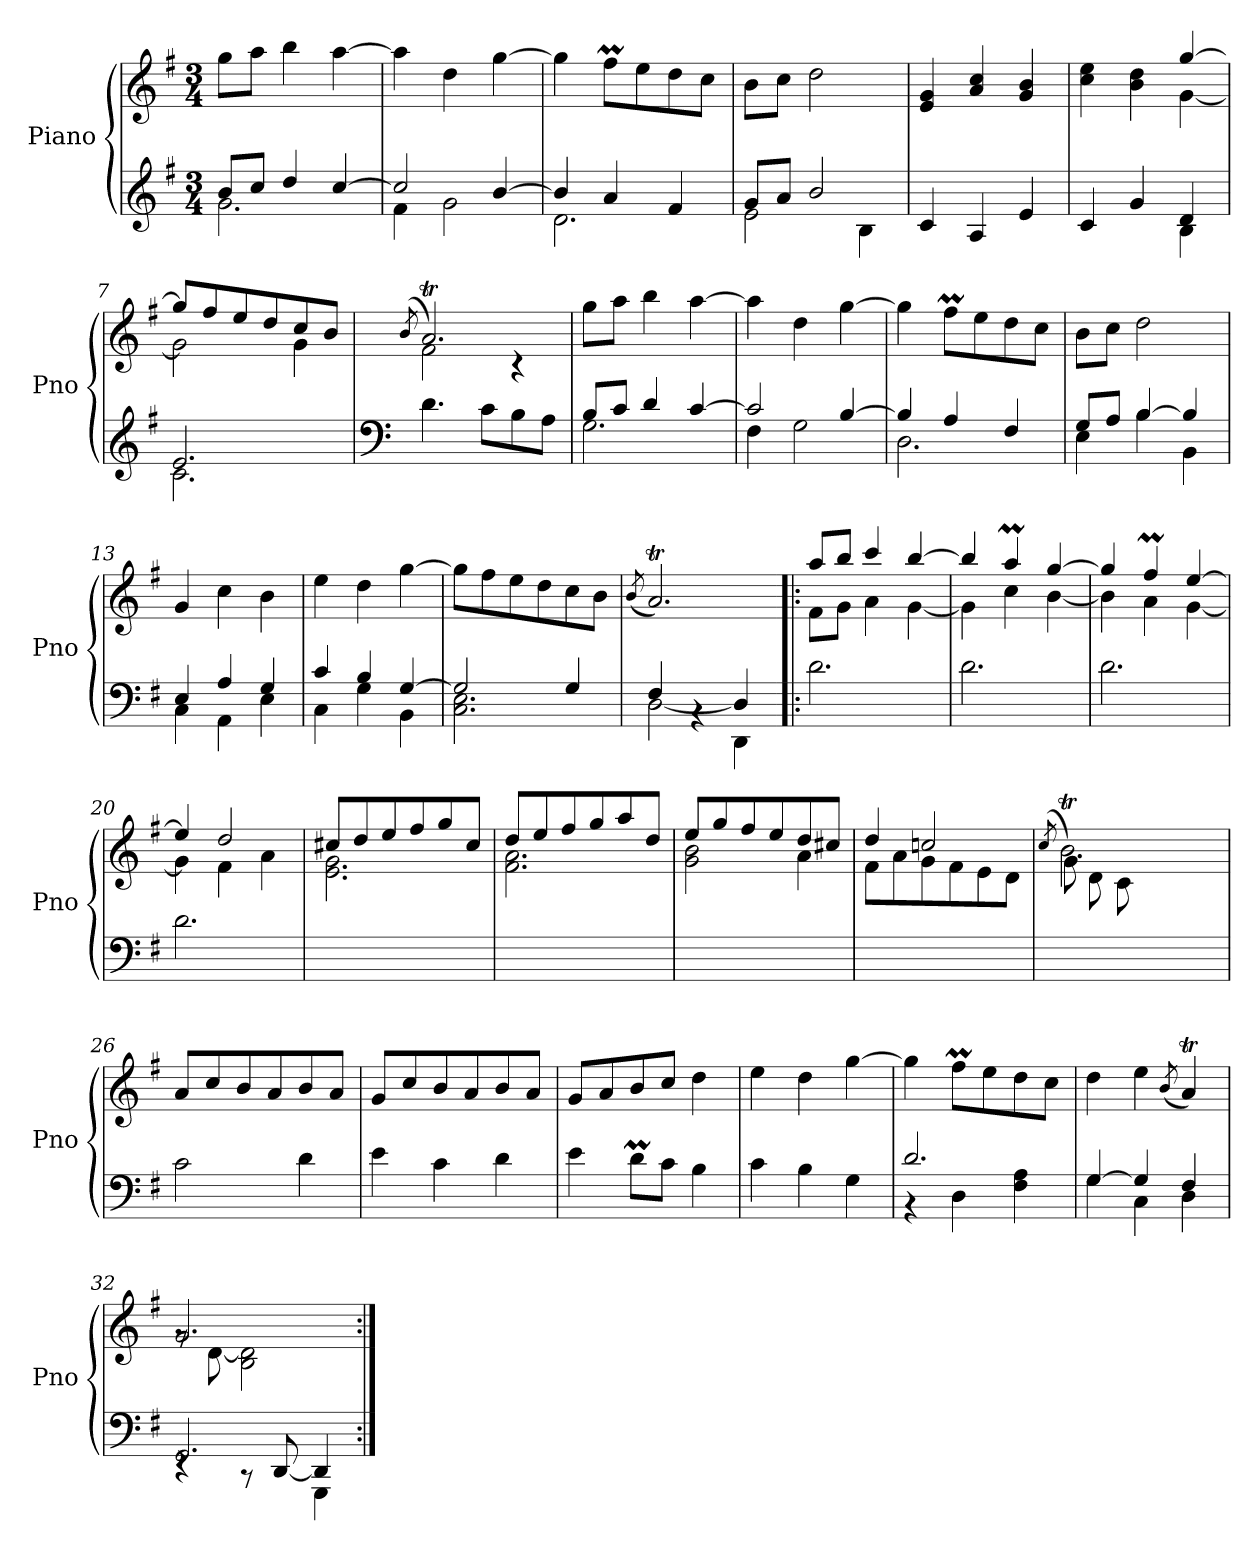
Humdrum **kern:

**kern	**kern
*part1	*part1
*staff2	*staff1
*I"Piano	*
*I'Pno	*
*clefG2	*clefG2
*k[f#]	*k[f#]
*M3/4	*M3/4
*MM120	*MM120
=1	=1
*^	*
8b/L	2.g\	8gg\L
8cc/J	.	8aa\J
4dd/	.	4bb\
[4cc/	.	[4aa\
=2	=2	=2
2cc/]	4f#\	4aa\]
.	2g\	4dd\
[4b/	.	[4gg\
=3	=3	=3
4b/]	2.d\	4gg\]
4a/	.	8ff#m\L
.	.	8ee\
4f#/	.	8dd\
.	.	8cc\J
=4	=4	=4
8g/L	2e\	8b\L
8a/J	.	8cc\J
2b/	.	2dd\
.	4B\	.
*v	*v	*
=5	=5
4c/	4e/ 4g/
4A/	4a/ 4cc/
4e/	4g/ 4b/
=6	=6
*^	*^
4c/	2ryy	4cc\ 4ee\	2ryy
4g/	.	4b\ 4dd\	.
4d/	4B\	[4gg/	[4g\
=7	=7	=7	=7
2.e/	2.c\	8gg/L]	2g\]
.	.	8ff#/	.
.	.	8ee/	.
.	.	8dd/	.
.	.	8cc/	4g\
.	.	8b/J	.
*v	*v	*	*
=8	=8	=8
*clefF4	*	*
.	(<8qb/	.
4.d\	2.aT/)	2f#\
8c\L	.	.
8B\	.	4r
8A\J	.	.
*	*v	*v
!!LO:LB:g=z
=9	=9
*^	*
8B/L	2.G\	8gg\L
8c/J	.	8aa\J
4d/	.	4bb\
[4c/	.	[4aa\
=10	=10	=10
2c/]	4F#\	4aa\]
.	2G\	4dd\
[4B/	.	[4gg\
=11	=11	=11
4B/]	2.D\	4gg\]
4A/	.	8ff#m\L
.	.	8ee\
4F#/	.	8dd\
.	.	8cc\J
=12	=12	=12
8G/L	4E\	8b\L
8A/J	.	8cc\J
[4B/	4B\	2dd\
4B/]	4BB\	.
=13	=13	=13
4E/	4C\	4g/
4A/	4AA\	4cc\
4G/	4E\	4b\
=14	=14	=14
4c/	4C\	4ee\
4B/	4G\	4dd\
[4G/	4BB\	[4gg\
=15	=15	=15
2G/]	2.C\ 2.E\	8gg\L]
.	.	8ff#\
.	.	8ee\
.	.	8dd\
4G/	.	8cc\
.	.	8b\J
=16	=16	=16
.	.	(<8qb/
4F#/	[2D\	2.aT/)
4rBB	.	.
4D/]	4DD\	.
*v	*v	*
!!LO:LB:g=z
=17!|:	=17!|:
*	*^
2.d\	8aa/L	8f#\L
.	8bb/J	8g\J
.	4ccc/	4a\
.	[4bb/	[4g\
=18	=18	=18
2.d\	4bb/]	4g\]
.	4aaM/	4cc\
.	[4gg/	[4b\
=19	=19	=19
2.d\	4gg/]	4b\]
.	4ff#m/	4a\
.	[4ee/	[4g\
=20	=20	=20
2.d\	4ee/]	4g\]
.	2dd/	4f#\
.	.	4a\
=21	=21	=21
2.ryy	8cc#X/L	2.e\ 2.g\
.	8dd/	.
.	8ee/	.
.	8ff#/	.
.	8gg/	.
.	8cc#/J	.
=22	=22	=22
2.ryy	8dd/L	2.f#\ 2.a\
.	8ee/	.
.	8ff#/	.
.	8gg/	.
.	8aa/	.
.	8dd/J	.
=23	=23	=23
2.ryy	8ee/L	2g\ 2b\
.	8gg/	.
.	8ff#/	.
.	8ee/	.
.	8dd/	4a\
.	8cc#X/J	.
=24	=24	=24
2.ryy	4dd/	8f#\L
.	.	8a\
.	2ccn/	8g\
.	.	8f#\
.	.	8e\
.	.	8d\J
!!LO:LB:g=z	!!
=25	=25	=25
.	(<8qcc/	.
4.ryy	2.bt\)	8g\L
.	.	8d\
.	.	8c\
8B\	.	4.ryy
8A\	.	.
8G\J	.	.
*	*v	*v
=26	=26
2c\	8a/L
.	8cc/
.	8b/
.	8a/
4d\	8b/
.	8a/J
=27	=27
4e\	8g/L
.	8cc/
4c\	8b/
.	8a/
4d\	8b/
.	8a/J
=28	=28
4e\	8g/L
.	8a/
8dM\L	8b/
8c\J	8cc/J
4B\	4dd\
=29	=29
4c\	4ee\
4B\	4dd\
4G\	[4gg\
=30	=30
*^	*
2.d/	4r	4gg\]
.	4D\	8ff#m\L
.	.	8ee\
.	4F#\ 4A\	8dd\
.	.	8cc\J
=31	=31	=31
[4G/	4G\	4dd\
4G/]	4C\	4ee\
.	.	(<8qb/
4F#/	4D\	4aT/)
=32	=32	=32
*	*^	*^
2.GG/	4rEE	2ryy	2.g/	8rg
.	.	.	.	[8d\
.	8r	.	.	2B\ 2d\]
.	[8DD/	.	.	.
.	4DD/]	4GGG\	.	.
*v	*v	*v	*	*
*	*v	*v
=:|!	=:|!
*-	*-
